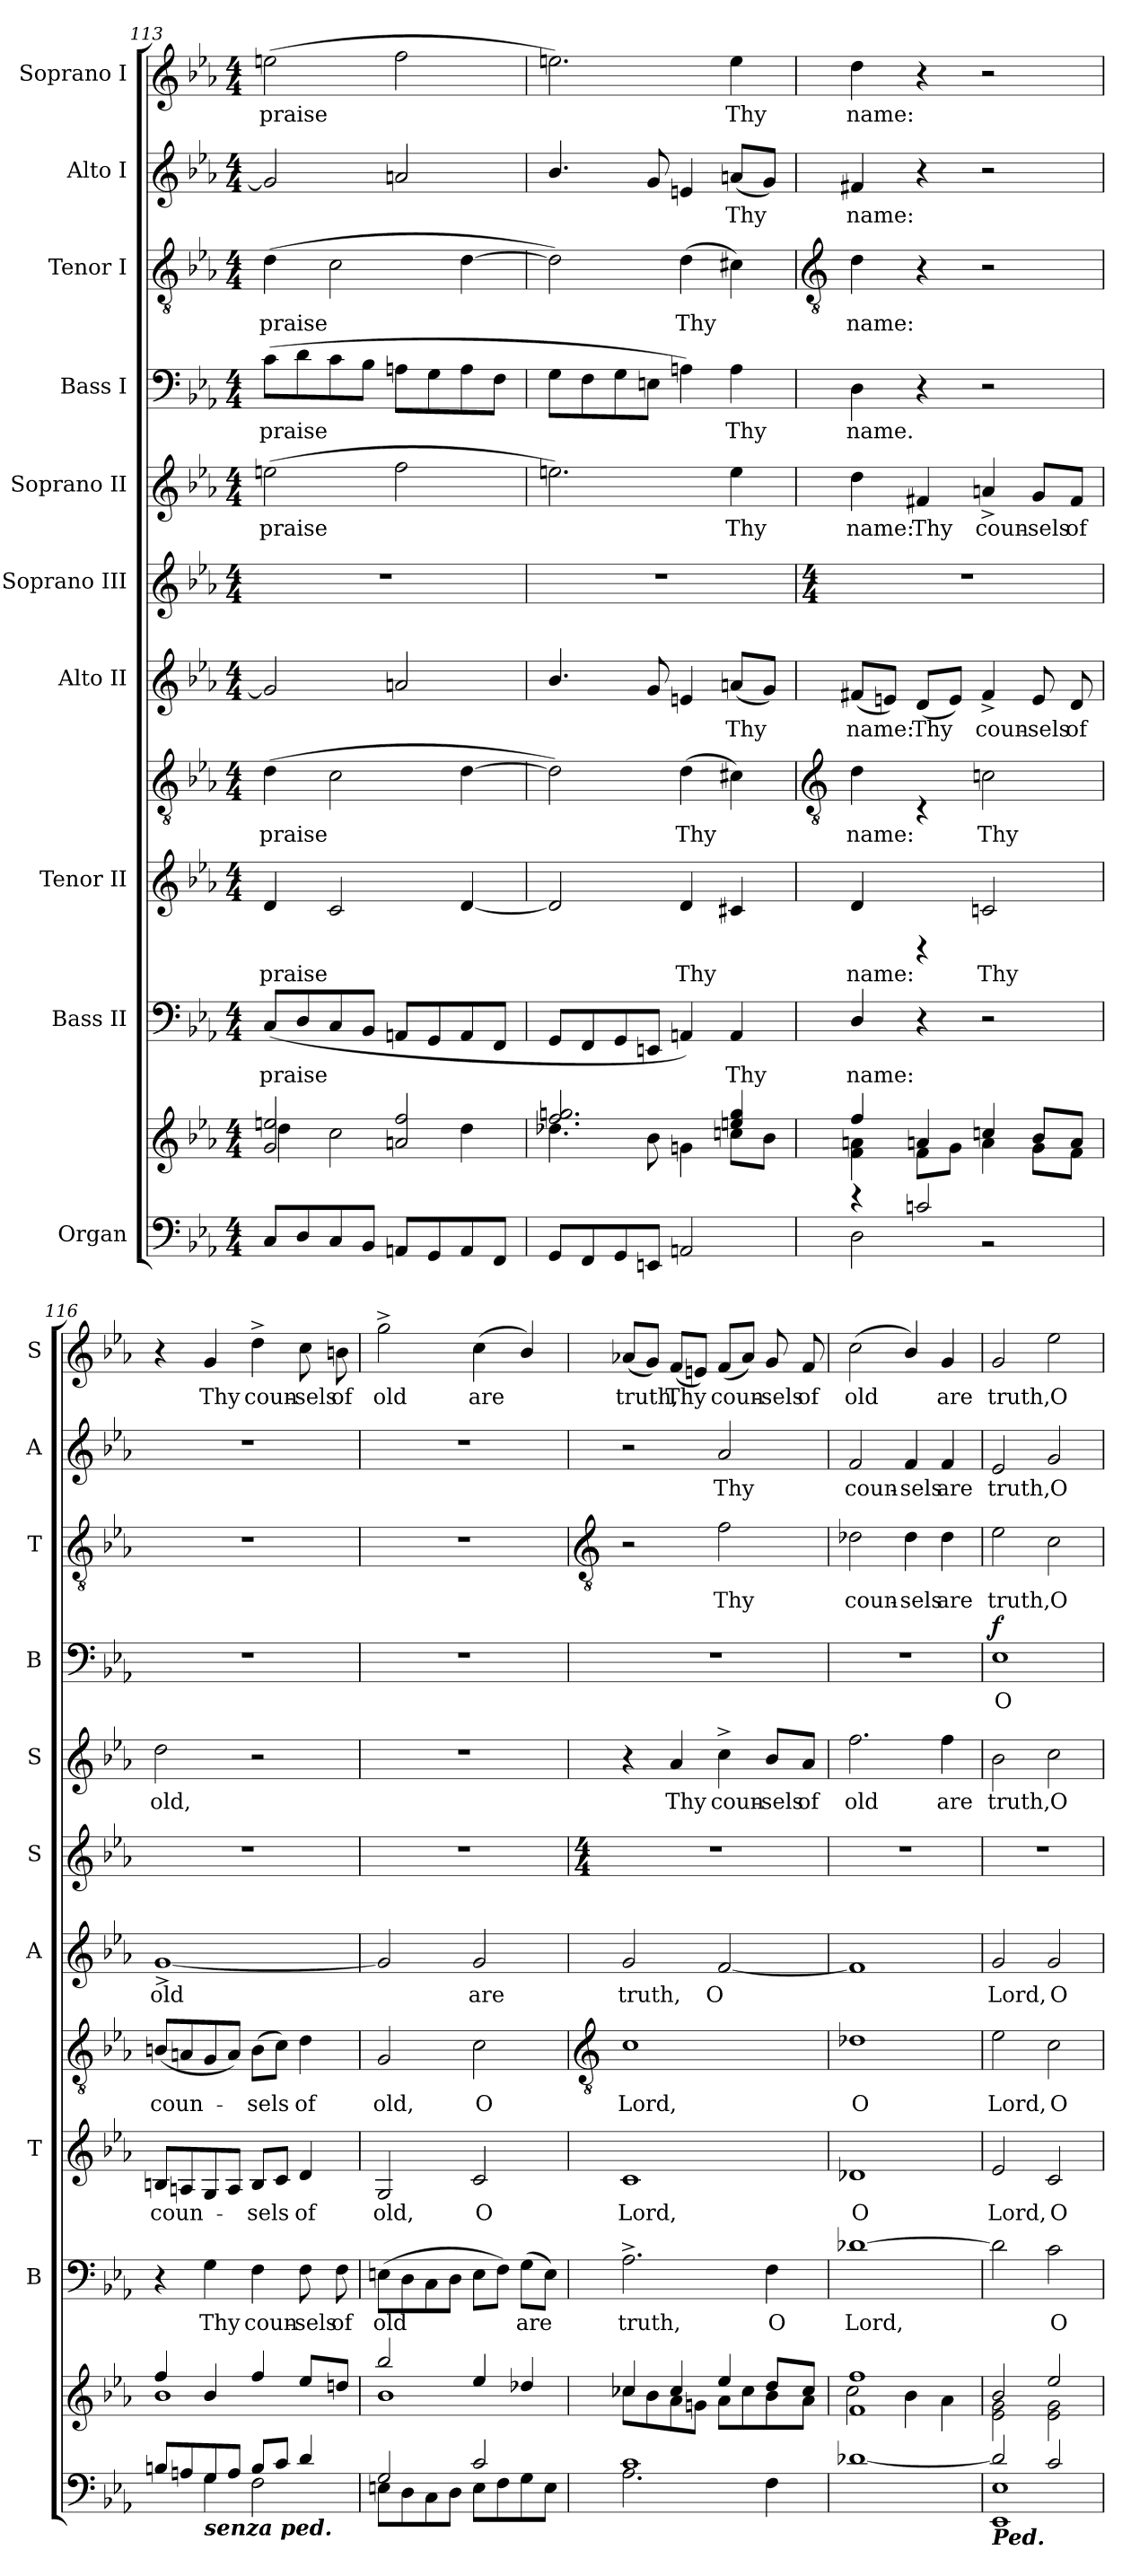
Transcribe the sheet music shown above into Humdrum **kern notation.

**kern	**kern	**kern	**text	**kern	**text	**kern	**text	**kern	**text	**kern	**kern	**text	**kern	**text	**dynam	**kern	**text	**kern	**text	**kern	**text
*part10	*part10	*part9	*part9	*part8	*part8	*part8	*part8	*part7	*part7	*part6	*part5	*part5	*part4	*part4	*part4	*part3	*part3	*part2	*part2	*part1	*part1
*staff12	*staff11	*staff10	*staff10	*staff9	*staff9	*staff8	*staff8	*staff7	*staff7	*staff6	*staff5	*staff5	*staff4	*staff4	*staff4	*staff3	*staff3	*staff2	*staff2	*staff1	*staff1
*I"Organ	*	*I"Bass II	*	*I"Tenor II	*	*	*	*I"Alto II	*	*I"Soprano III	*I"Soprano II	*	*I"Bass I	*	*	*I"Tenor I	*	*I"Alto I	*	*I"Soprano I	*
*	*	*I'B	*	*I'T	*	*	*	*I'A	*	*I'S	*I'S	*	*I'B	*	*	*I'T	*	*I'A	*	*I'S	*
*clefF4	*clefG2	*clefF4	*	*	*	*clefGv2	*	*clefG2	*	*clefG2	*clefG2	*	*clefF4	*	*	*clefGv2	*	*clefG2	*	*clefG2	*
*k[b-e-a-]	*k[b-e-a-]	*k[b-e-a-]	*	*k[b-e-a-]	*	*k[b-e-a-]	*	*k[b-e-a-]	*	*k[b-e-a-]	*k[b-e-a-]	*	*k[b-e-a-]	*	*	*k[b-e-a-]	*	*k[b-e-a-]	*	*k[b-e-a-]	*
*E-:	*E-:	*E-:	*	*E-:	*	*E-:	*	*E-:	*	*E-:	*E-:	*	*E-:	*	*	*E-:	*	*E-:	*	*E-:	*
*M4/4	*M4/4	*M4/4	*	*M4/4	*	*M4/4	*	*M4/4	*	*M4/4	*M4/4	*	*M4/4	*	*	*M4/4	*	*M4/4	*	*M4/4	*
=113	=113	=113	=113	=113	=113	=113	=113	=113	=113	=113	=113	=113	=113	=113	=113	=113	=113	=113	=113	=113	=113
*	*^	*	*	*	*	*	*	*	*	*	*	*	*	*	*	*	*	*	*	*	*
!	!	!	!	!LO:LY:b	!	!LO:LY:b	!	!LO:LY:b	!	!	!	!	!LO:LY:b	!	!LO:LY:b	!	!	!LO:LY:b	!	!	!	!LO:LY:b
8CL	2g/ 2een/	4dd\	(<8CL	praise	4d	praise	(>4d	praise	2g]	.	1r	(>2een	praise	(>8cL	praise	.	(>4d	praise	2g]	.	(>2een	praise
8D	.	.	8D	.	.	.	.	.	.	.	.	.	.	8d	.	.	.	.	.	.	.	.
8C	.	2cc\	8C	.	2c	.	2c	.	.	.	.	.	.	8c	.	.	2c	.	.	.	.	.
8BB-J	.	.	8BB-J	.	.	.	.	.	.	.	.	.	.	8B-J	.	.	.	.	.	.	.	.
8AAnL	2an/ 2ff/	.	8AAnL	.	.	.	.	.	2an	.	.	2ff	.	8AnL	.	.	.	.	2an	.	2ff	.
8GG	.	.	8GG	.	.	.	.	.	.	.	.	.	.	8G	.	.	.	.	.	.	.	.
8AA	.	4dd\	8AA	.	[4d	.	[4d	.	.	.	.	.	.	8A	.	.	[4d	.	.	.	.	.
8FFJ	.	.	8FFJ	.	.	.	.	.	.	.	.	.	.	8FJ	.	.	.	.	.	.	.	.
=114	=114	=114	=114	=114	=114	=114	=114	=114	=114	=114	=114	=114	=114	=114	=114	=114	=114	=114	=114	=114	=114	=114
8GGL	2.ff/ 2.ggn/	4.dd-X\	8GGL	.	2d]	.	2d])	.	4.b-/	.	1r	2.een)	.	8GL	.	.	2d])	.	4.b-/	.	2.een)	.
8FF	.	.	8FF	.	.	.	.	.	.	.	.	.	.	8F	.	.	.	.	.	.	.	.
8GG	.	.	8GG	.	.	.	.	.	.	.	.	.	.	8G	.	.	.	.	.	.	.	.
8EEnJ	.	8b-\	8EEnJ	.	.	.	.	.	8g	.	.	.	.	8EnJ	.	.	.	.	8g	.	.	.
!	!	!	!	!	!	!LO:LY:b	!	!LO:LY:b	!	!	!	!	!	!	!	!	!	!LO:LY:b	!	!	!	!
2AAn	.	4gn\	4AAn)	.	4d	Thy	(>4d	Thy	4en	.	.	.	.	4An)	.	.	(>4d	Thy	4en	.	.	.
!	!	!	!	!LO:LY:b	!	!	!	!	!	!LO:LY:b	!	!	!LO:LY:b	!	!LO:LY:b	!	!	!	!	!LO:LY:b	!	!LO:LY:b
.	4een/ 4gg/	8ccn\L	4AA	Thy	4c#X	.	4c#X)	.	(<8anL	Thy	.	4ee	Thy	4A	Thy	.	4c#X)	.	(<8anL	Thy	4ee	Thy
.	.	8b-\J	.	.	.	.	.	.	8gJ)	.	.	.	.	.	.	.	.	.	8gJ)	.	.	.
!!LO:LB:g=z
=115	=115	=115	=115	=115	=115	=115	=115	=115	=115	=115	=115	=115	=115	=115	=115	=115	=115	=115	=115	=115	=115	=115
*	*	*	*	*	*	*	*clefGv2	*	*	*	*	*	*	*	*	*	*clefGv2	*	*	*	*	*
*	*	*	*	*	*	*	*	*	*	*	*M4/4	*	*	*	*	*	*	*	*	*	*	*
*^	*	*	*	*	*	*	*	*	*	*	*	*	*	*	*	*	*	*	*	*	*	*
!	!	!	!	!	!LO:LY:b	!	!LO:LY:b	!	!LO:LY:b	!	!LO:LY:b	!	!	!LO:LY:b	!	!LO:LY:b	!	!	!LO:LY:b	!	!LO:LY:b	!	!LO:LY:b
4r	2D\	4ff/	4f\ 4an\	4D/	name:	4d	name:	4d	name:	(<8f#XL	name:	1r	4dd	name:	4D	name.	.	4d	name:	4f#X	name:	4dd	name:
.	.	.	.	.	.	.	.	.	.	8enJ)	.	.	.	.	.	.	.	.	.	.	.	.	.
!	!	!	!	!	!	!	!	!	!	!	!LO:LY:b	!	!	!LO:LY:b	!	!	!	!	!	!	!	!	!
2cn/	.	4an/	8f\L	4r	.	4rBB	.	4rBB	.	(<8dL	Thy	.	4f#X	Thy	4r	.	.	4r	.	4r	.	4r	.
.	.	.	8g\J	.	.	.	.	.	.	8eJ)	.	.	.	.	.	.	.	.	.	.	.	.	.
!	!	!	!	!	!	!	!LO:LY:b	!	!LO:LY:b	!	!LO:LY:b	!	!	!LO:LY:b	!	!	!	!	!	!	!	!	!
.	2r	4ccn/	4a\	2r	.	2cn	Thy	2cn	Thy	4f#^	coun-	.	4an^	coun-	2r	.	.	2r	.	2r	.	2r	.
!	!	!	!	!	!	!	!	!	!	!	!LO:LY:b	!	!	!LO:LY:b	!	!	!	!	!	!	!	!	!
4ryy	.	8b-/L	8g\L	.	.	.	.	.	.	8e	-sels	.	8g/L	-sels	.	.	.	.	.	.	.	.	.
!	!	!	!	!	!	!	!	!	!	!	!LO:LY:b	!	!	!LO:LY:b	!	!	!	!	!	!	!	!	!
.	.	8a/J	8f\J	.	.	.	.	.	.	8d	of	.	8f#/J	of	.	.	.	.	.	.	.	.	.
=116	=116	=116	=116	=116	=116	=116	=116	=116	=116	=116	=116	=116	=116	=116	=116	=116	=116	=116	=116	=116	=116	=116	=116
!	!	!	!	!	!	!	!LO:LY:b	!	!LO:LY:b	!	!LO:LY:b	!	!	!LO:LY:b	!	!	!	!	!	!	!	!	!
8Bn/L	4ryy	4ff/	1b-\	4r	.	8BnL	coun-	(<8BnL	coun-	[1g^	old	1r	2dd	old,	1r	.	.	1r	.	1r	.	4r	.
8An/	.	.	.	.	.	8An	.	8An	.	.	.	.	.	.	.	.	.	.	.	.	.	.	.
!LO:TX:b:Bi:t=senza ped.	!	!	!	!	!	!	!	!	!	!	!	!	!	!	!	!	!	!	!	!	!	!	!
!	!	!	!	!	!LO:LY:b	!	!	!	!	!	!	!	!	!	!	!	!	!	!	!	!	!	!LO:LY:b
8G/	4G\	4b-/	.	4G	Thy	8G	.	8G	.	.	.	.	.	.	.	.	.	.	.	.	.	4g	Thy
8A/J	.	.	.	.	.	8AJ	.	8AJ)	.	.	.	.	.	.	.	.	.	.	.	.	.	.	.
!	!	!	!	!	!LO:LY:b	!	!LO:LY:b	!	!LO:LY:b	!	!	!	!	!	!	!	!	!	!	!	!	!	!LO:LY:b
8B/L	2F\	4ff/	.	4F	coun-	8BL	sels	(>8BL	sels	.	.	.	2r	.	.	.	.	.	.	.	.	4dd^	coun-
8c/J	.	.	.	.	.	8cJ	.	8cJ)	.	.	.	.	.	.	.	.	.	.	.	.	.	.	.
!	!	!	!	!	!LO:LY:b	!	!LO:LY:b	!	!LO:LY:b	!	!	!	!	!	!	!	!	!	!	!	!	!	!LO:LY:b
4d/	.	8ee-/L	.	8F	-sels	4d	of	4d	of	.	.	.	.	.	.	.	.	.	.	.	.	8cc	-sels
!	!	!	!	!	!LO:LY:b	!	!	!	!	!	!	!	!	!	!	!	!	!	!	!	!	!	!LO:LY:b
.	.	8ddn/J	.	8F	of	.	.	.	.	.	.	.	.	.	.	.	.	.	.	.	.	8bn	of
=117	=117	=117	=117	=117	=117	=117	=117	=117	=117	=117	=117	=117	=117	=117	=117	=117	=117	=117	=117	=117	=117	=117	=117
!	!	!	!	!	!LO:LY:b	!	!LO:LY:b	!	!LO:LY:b	!	!	!	!	!	!	!	!	!	!	!	!	!	!LO:LY:b
2G/	8En\L	2bb-/	1b-\	(>8EnL	old	2G	old,	2G	old,	2g]	.	1r	1r	.	1r	.	.	1r	.	1r	.	2gg^	old
.	8D\	.	.	8D	.	.	.	.	.	.	.	.	.	.	.	.	.	.	.	.	.	.	.
.	8C\	.	.	8C	.	.	.	.	.	.	.	.	.	.	.	.	.	.	.	.	.	.	.
.	8D\J	.	.	8DJ	.	.	.	.	.	.	.	.	.	.	.	.	.	.	.	.	.	.	.
!	!	!	!	!	!	!	!LO:LY:b	!	!LO:LY:b	!	!LO:LY:b	!	!	!	!	!	!	!	!	!	!	!	!LO:LY:b
2c/	8E\L	4ee-/	.	8EL	.	2c	O	2c	O	2g	are	.	.	.	.	.	.	.	.	.	.	(<4cc	are
.	8F\	.	.	8FJ)	.	.	.	.	.	.	.	.	.	.	.	.	.	.	.	.	.	.	.
!	!	!	!	!	!LO:LY:b	!	!	!	!	!	!	!	!	!	!	!	!	!	!	!	!	!	!
.	8G\	4dd-X/	.	(>8GL	are	.	.	.	.	.	.	.	.	.	.	.	.	.	.	.	.	4b-/)	.
.	8E\J	.	.	8EJ)	.	.	.	.	.	.	.	.	.	.	.	.	.	.	.	.	.	.	.
!!LO:LB:g=z
=118	=118	=118	=118	=118	=118	=118	=118	=118	=118	=118	=118	=118	=118	=118	=118	=118	=118	=118	=118	=118	=118	=118	=118
*	*	*	*	*	*	*	*	*clefGv2	*	*	*	*	*	*	*	*	*	*clefGv2	*	*	*	*	*
*	*	*	*	*	*	*	*	*	*	*	*	*M4/4	*	*	*	*	*	*	*	*	*	*	*
!	!	!	!	!	!LO:LY:b	!	!LO:LY:b	!	!LO:LY:b	!	!LO:LY:b	!	!	!	!	!	!	!	!	!	!	!	!LO:LY:b
1c/	2.A-\	4cc-X/	8cc-X\L	2.A-^	truth,	1c	Lord,	1c	Lord,	2g	truth,	1r	4r	.	1r	.	.	2r	.	2r	.	(<8a-XL	truth,
.	.	.	8b-\	.	.	.	.	.	.	.	.	.	.	.	.	.	.	.	.	.	.	8gJ)	.
!	!	!	!	!	!	!	!	!	!	!	!	!	!	!LO:LY:b	!	!	!	!	!	!	!	!	!LO:LY:b
.	.	4cc-/	8a-\	.	.	.	.	.	.	.	.	.	4a-	Thy	.	.	.	.	.	.	.	(<8fL	Thy
.	.	.	8gn\J	.	.	.	.	.	.	.	.	.	.	.	.	.	.	.	.	.	.	8enJ)	.
!	!	!	!	!	!	!	!	!	!	!	!LO:LY:b	!	!	!LO:LY:b	!	!	!	!	!LO:LY:b	!	!LO:LY:b	!	!LO:LY:b
.	.	4ee-/	8a-\L	.	.	.	.	.	.	[2f	O	.	4cc^	coun-	.	.	.	2f	Thy	2a-	Thy	(<8fL	coun-
.	.	.	8cc-\	.	.	.	.	.	.	.	.	.	.	.	.	.	.	.	.	.	.	8a-J)	.
!	!	!	!	!	!LO:LY:b	!	!	!	!	!	!	!	!	!LO:LY:b	!	!	!	!	!	!	!	!	!LO:LY:b
.	4F\	8dd/L	8b-\	4F	O	.	.	.	.	.	.	.	8b-/L	-sels	.	.	.	.	.	.	.	8g	sels
!	!	!	!	!	!	!	!	!	!	!	!	!	!	!LO:LY:b	!	!	!	!	!	!	!	!	!LO:LY:b
.	.	8cc-/J	8a-\J	.	.	.	.	.	.	.	.	.	8a-/J	of	.	.	.	.	.	.	.	8f	of
=119	=119	=119	=119	=119	=119	=119	=119	=119	=119	=119	=119	=119	=119	=119	=119	=119	=119	=119	=119	=119	=119	=119	=119
!	!	!	!	!	!LO:LY:b	!	!LO:LY:b	!	!LO:LY:b	!	!	!	!	!LO:LY:b	!	!	!	!	!LO:LY:b	!	!LO:LY:b	!	!LO:LY:b
[1d-X/	2ryy	1f/ 1ff/	2cc\	[1d-X	Lord,	1d-X	O	1d-X	O	1f]	.	1r	2.ff	old	1r	.	.	2d-X	coun-	2f	coun-	(<2cc	old
!	!	!	!	!	!	!	!	!	!	!	!	!	!	!	!	!	!	!	!LO:LY:b	!	!LO:LY:b	!	!
.	2ryy	.	4b-\	.	.	.	.	.	.	.	.	.	.	.	.	.	.	4d-	-sels	4f	-sels	4b-/)	.
!	!	!	!	!	!	!	!	!	!	!	!	!	!	!LO:LY:b	!	!	!	!	!LO:LY:b	!	!LO:LY:b	!	!LO:LY:b
.	.	.	4a-\	.	.	.	.	.	.	.	.	.	4ff	are	.	.	.	4d-	are	4f	are	4g	are
=120	=120	=120	=120	=120	=120	=120	=120	=120	=120	=120	=120	=120	=120	=120	=120	=120	=120	=120	=120	=120	=120	=120	=120
!LO:TX:b:Bi:t=Ped.	!	!	!	!	!	!	!	!	!	!	!	!	!	!	!	!	!	!	!	!	!	!	!
!	!	!	!	!	!	!	!LO:LY:b	!	!LO:LY:b	!	!LO:LY:b	!	!	!LO:LY:b	!	!LO:LY:b	!LO:DY:b	!	!LO:LY:b	!	!LO:LY:b	!	!LO:LY:b
2d-/]	1EE-\ 1E-\	2b-/	2e-\ 2g\	2d-]	.	2e-	Lord,	2e-	Lord,	2g	Lord,	1r	2b-	truth,	1E-	O	f	2e-	truth,	2e-	truth,	2g	truth,
!	!	!	!	!	!LO:LY:b	!	!LO:LY:b	!	!LO:LY:b	!	!LO:LY:b	!	!	!LO:LY:b	!	!	!	!	!LO:LY:b	!	!LO:LY:b	!	!LO:LY:b
2c/	.	2ee-/	2e-\ 2g\	2c	O	2c	O	2c	O	2g	O	.	2cc	O	.	.	.	2c	O	2g	O	2ee-	O
*v	*v	*	*	*	*	*	*	*	*	*	*	*	*	*	*	*	*	*	*	*	*	*	*
*	*v	*v	*	*	*	*	*	*	*	*	*	*	*	*	*	*	*	*	*	*	*	*
=	=	=	=	=	=	=	=	=	=	=	=	=	=	=	=	=	=	=	=	=	=
*-	*-	*-	*-	*-	*-	*-	*-	*-	*-	*-	*-	*-	*-	*-	*-	*-	*-	*-	*-	*-	*-
